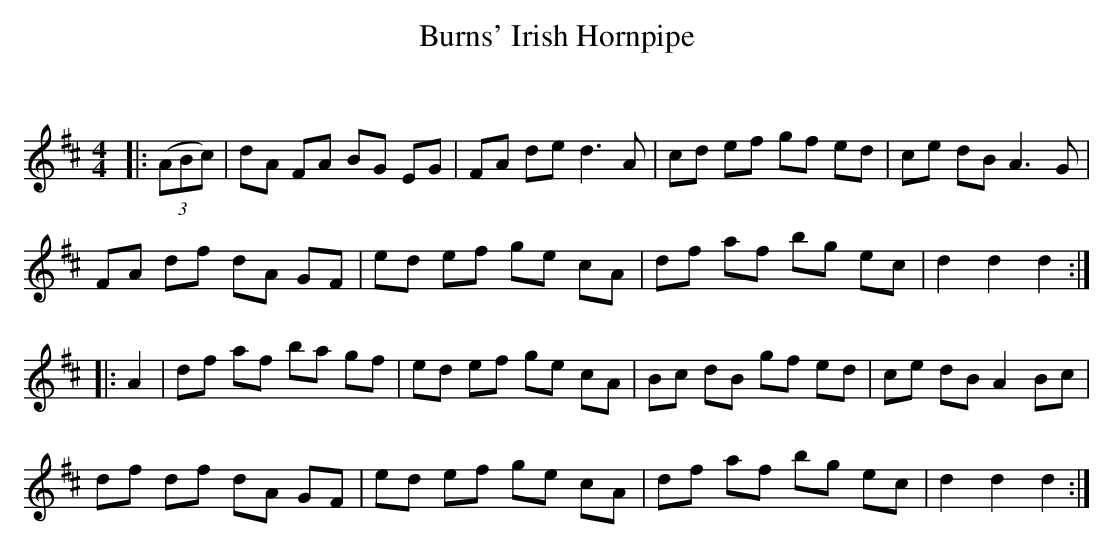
X:1
T: Burns' Irish Hornpipe
C:
Q: 232
K:D
M:4/4
L:1/8
|:((3ABc) |dA FA BG EG|FA de d3A|cd ef gf ed|ce dB A3G|
FA df dA GF|ed ef ge cA|df af bg ec|d2 d2 d2:|
|:A2|df af ba gf|ed ef ge cA|Bc dB gf ed|ce dB A2 Bc|
df df dA GF|ed ef ge cA|df af bg ec|d2 d2 d2:|
